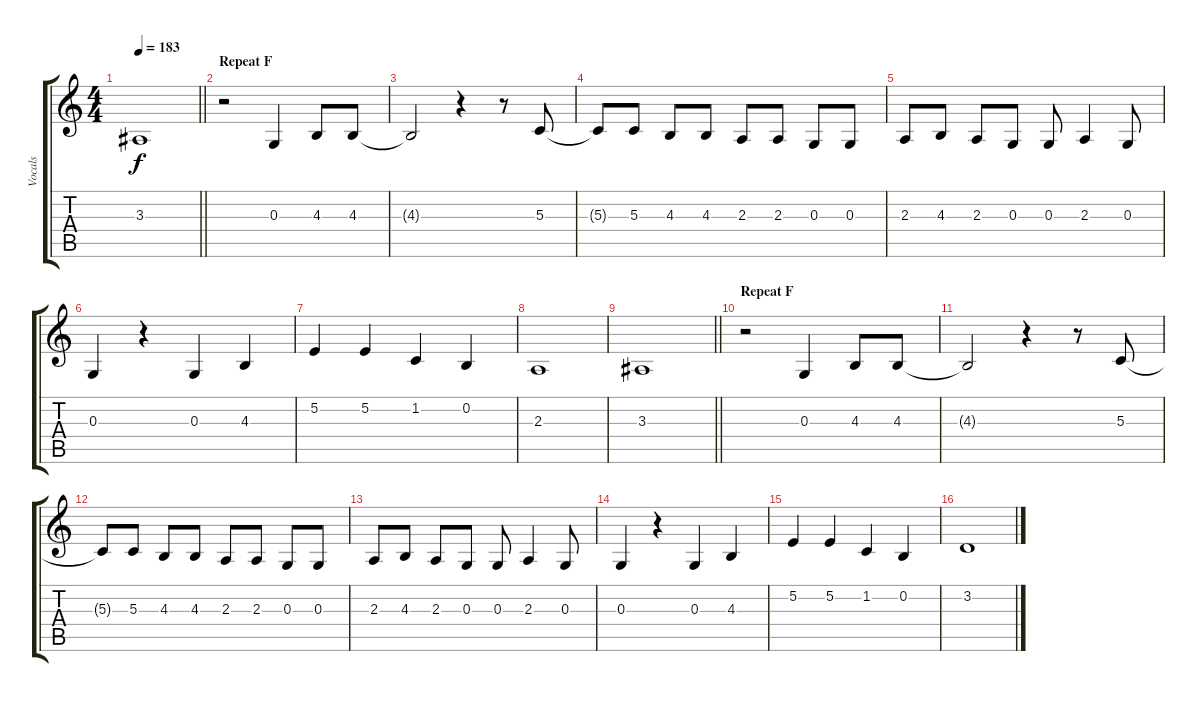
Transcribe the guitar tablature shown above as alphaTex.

\track ("Vocals" "Vocals") {instrument baritonesax}
\staff {score tabs}
\tuning (E4 B3 G3 D3 A2 E2) {hide}
\ts (4 4)
\tempo 183
\clef g2
\barLineRight lightlight
\ks c
3.3.1{dy f} |
\section ("" "Repeat F")
r.2 0.3.4 4.3.8 4.3.8 |
4.3{t}.2 r.4 r.8 5.3.8 |
5.3{t}.8 5.3.8 4.3.8 4.3.8 2.3.8 2.3.8 0.3.8 0.3.8 |
2.3.8 4.3.8 2.3.8 0.3.8 0.3.8 2.3.4 0.3.8 |
0.3.4 r.4 0.3.4 4.3.4 |
5.2.4 5.2.4 1.2.4 0.2.4 |
2.3.1 |
\barLineRight lightlight
3.3.1 |
\section ("" "Repeat F")
r.2 0.3.4 4.3.8 4.3.8 |
4.3{t}.2 r.4 r.8 5.3.8 |
5.3{t}.8 5.3.8 4.3.8 4.3.8 2.3.8 2.3.8 0.3.8 0.3.8 |
2.3.8 4.3.8 2.3.8 0.3.8 0.3.8 2.3.4 0.3.8 |
0.3.4 r.4 0.3.4 4.3.4 |
5.2.4 5.2.4 1.2.4 0.2.4 |
3.2.1
